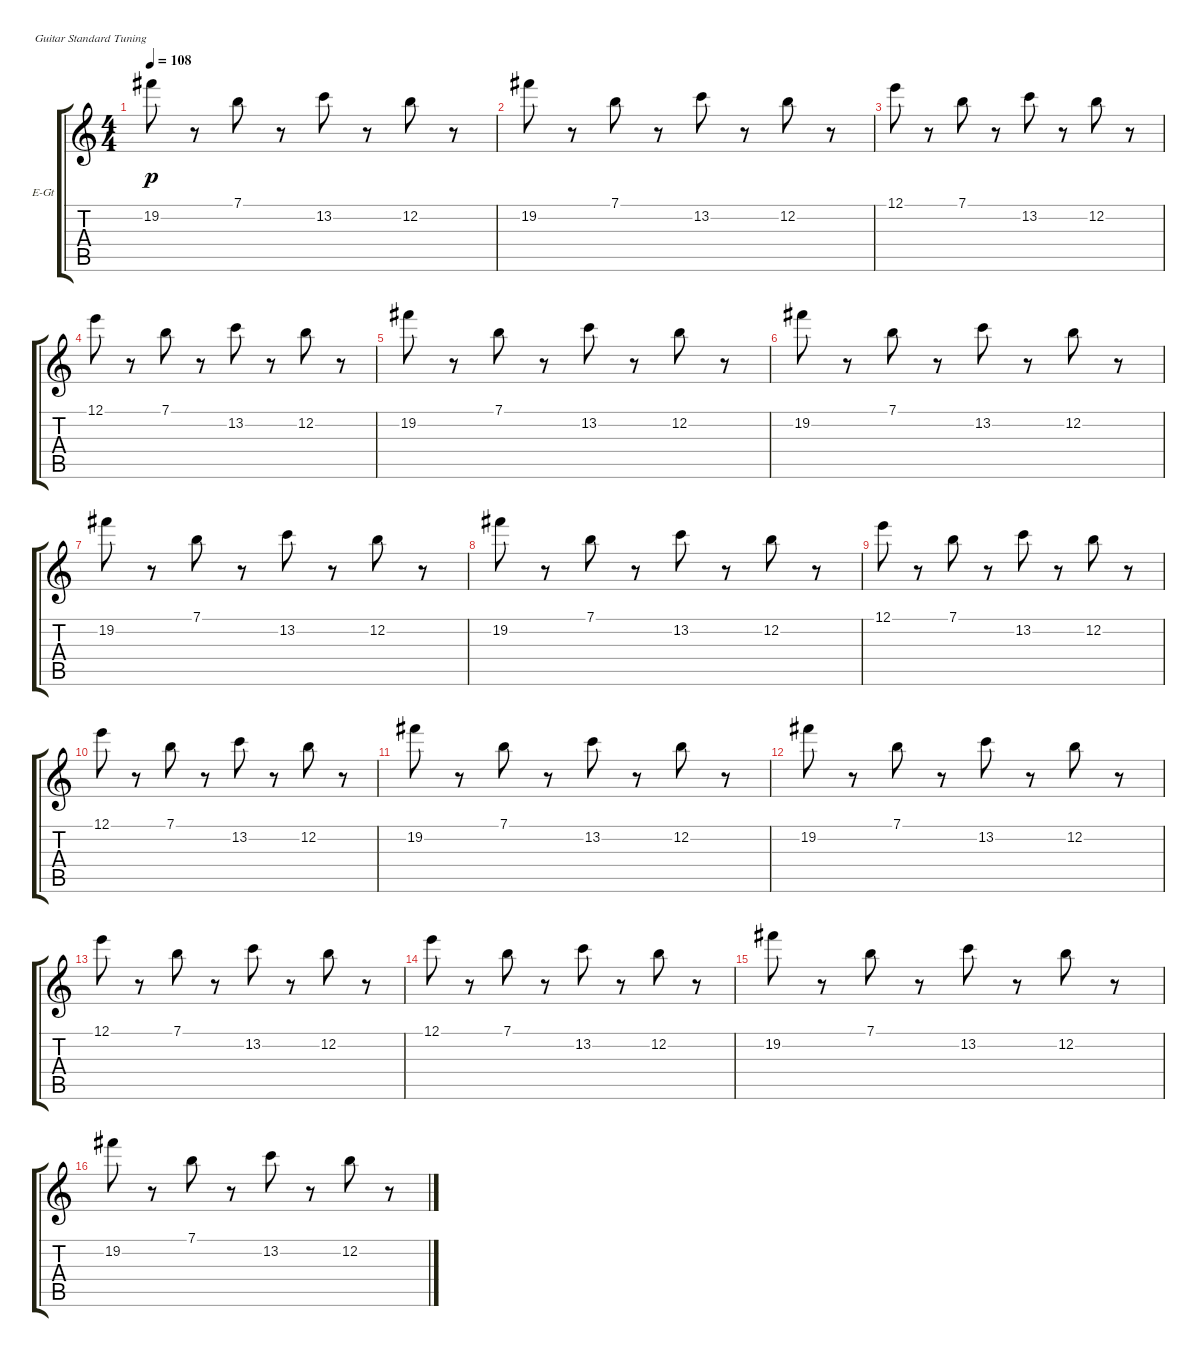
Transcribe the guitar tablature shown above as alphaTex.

\bracketExtendMode groupsimilarinstruments
\firstSystemTrackNameOrientation horizontal
\otherSystemsTrackNameOrientation horizontal
\track ("Electric Guitar 2" "E-Gt") {instrument distortionguitar}
\staff {score tabs}
\tuning (E4 B3 G3 D3 A2 E2)
\ts (4 4)
\tempo 108
\clef g2
\ks c
19.2.8{dy p} r.8 7.1.8 r.8 13.2.8 r.8 12.2.8 r.8 |
19.2.8 r.8 7.1.8 r.8 13.2.8 r.8 12.2.8 r.8 |
12.1.8 r.8 7.1.8 r.8 13.2.8 r.8 12.2.8 r.8 |
12.1.8 r.8 7.1.8 r.8 13.2.8 r.8 12.2.8 r.8 |
19.2.8 r.8 7.1.8 r.8 13.2.8 r.8 12.2.8 r.8 |
19.2.8 r.8 7.1.8 r.8 13.2.8 r.8 12.2.8 r.8 |
19.2.8 r.8 7.1.8 r.8 13.2.8 r.8 12.2.8 r.8 |
19.2.8 r.8 7.1.8 r.8 13.2.8 r.8 12.2.8 r.8 |
12.1.8 r.8 7.1.8 r.8 13.2.8 r.8 12.2.8 r.8 |
12.1.8 r.8 7.1.8 r.8 13.2.8 r.8 12.2.8 r.8 |
19.2.8 r.8 7.1.8 r.8 13.2.8 r.8 12.2.8 r.8 |
19.2.8 r.8 7.1.8 r.8 13.2.8 r.8 12.2.8 r.8 |
12.1.8 r.8 7.1.8 r.8 13.2.8 r.8 12.2.8 r.8 |
12.1.8 r.8 7.1.8 r.8 13.2.8 r.8 12.2.8 r.8 |
19.2.8 r.8 7.1.8 r.8 13.2.8 r.8 12.2.8 r.8 |
19.2.8 r.8 7.1.8 r.8 13.2.8 r.8 12.2.8 r.8
